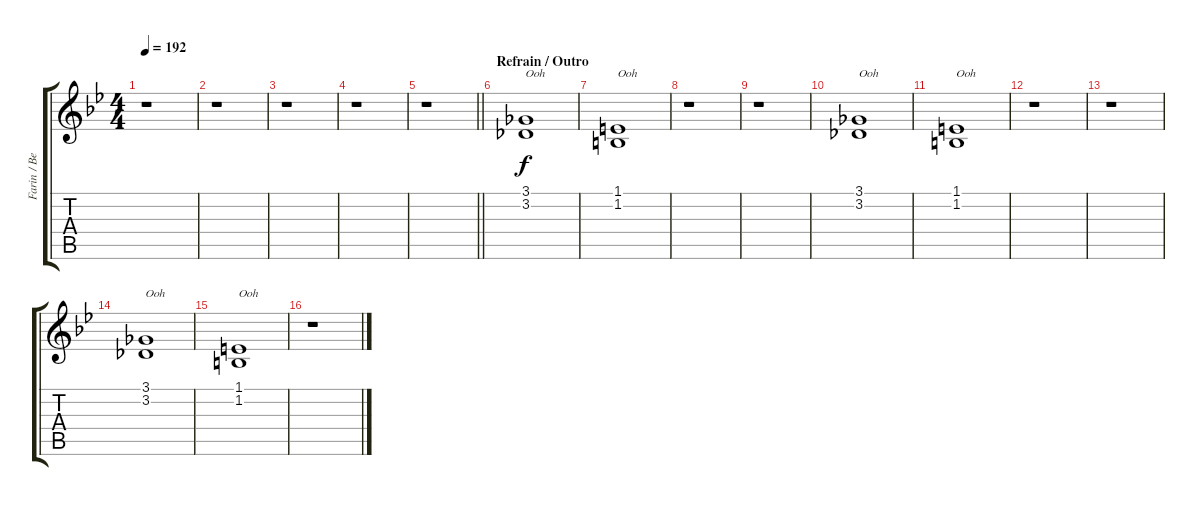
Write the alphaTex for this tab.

\track ("Farin / Bela - Gesang" "Farin / Be") {instrument choiraahs}
\staff {score tabs}
\tuning (Eb4 Bb3 Gb3 Db3 Ab2 Eb2) {hide}
\ts (4 4)
\tempo 192
\clef g2
\ks bb
r.1{dy f} |
r.1 |
r.1 |
r.1 |
\barLineRight lightlight
r.1 |
\section ("" "Refrain / Outro")
(3.1 3.2).1{txt "Ooh"} |
(1.1 1.2).1{txt "Ooh"} |
r.1 |
r.1 |
(3.1 3.2).1{txt "Ooh"} |
(1.1 1.2).1{txt "Ooh"} |
r.1 |
r.1 |
(3.1 3.2).1{txt "Ooh"} |
(1.1 1.2).1{txt "Ooh"} |
r.1
